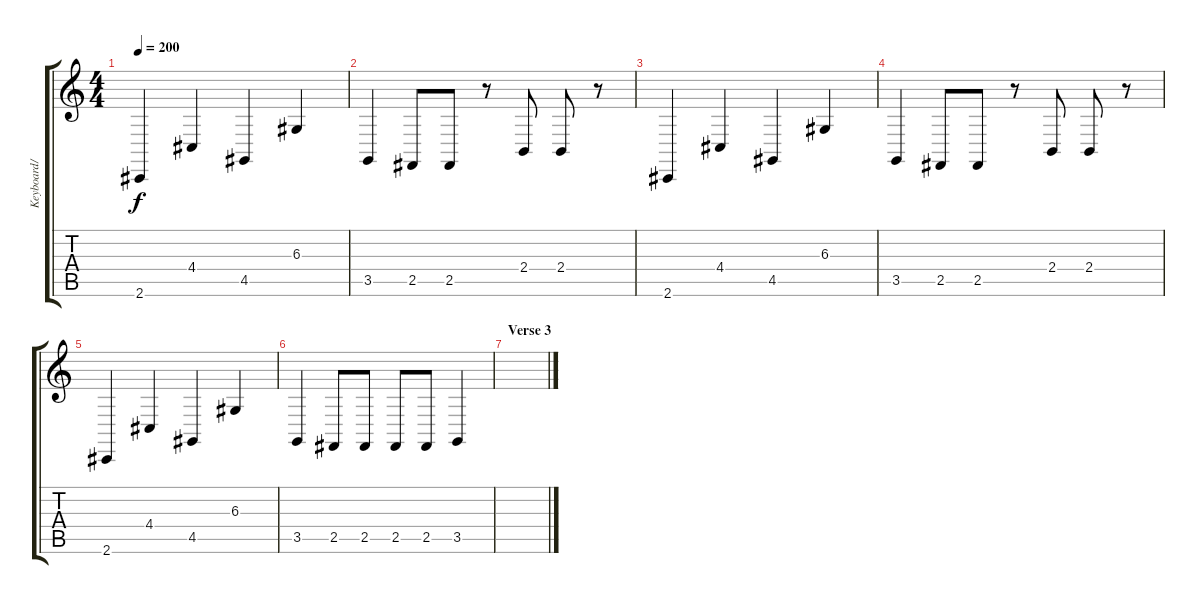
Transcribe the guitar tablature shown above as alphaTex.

\track ("Keyboard/ Effects" "Keyboard/ ") {instrument fx5brightness}
\staff {score tabs}
\tuning (B3 Gb3 D3 A2 E2 B1) {hide}
\ts (4 4)
\tempo 200
\clef g2
\ks c
2.6.4{dy f} 4.4.4 4.5.4 6.3.4 |
3.5.4 2.5.8 2.5.8 r.8 2.4.8 2.4.8 r.8 |
2.6.4 4.4.4 4.5.4 6.3.4 |
3.5.4 2.5.8 2.5.8 r.8 2.4.8 2.4.8 r.8 |
2.6.4 4.4.4 4.5.4 6.3.4 |
3.5.4 2.5.8 2.5.8 2.5.8 2.5.8 3.5.4 |
\section ("" "Verse 3")
